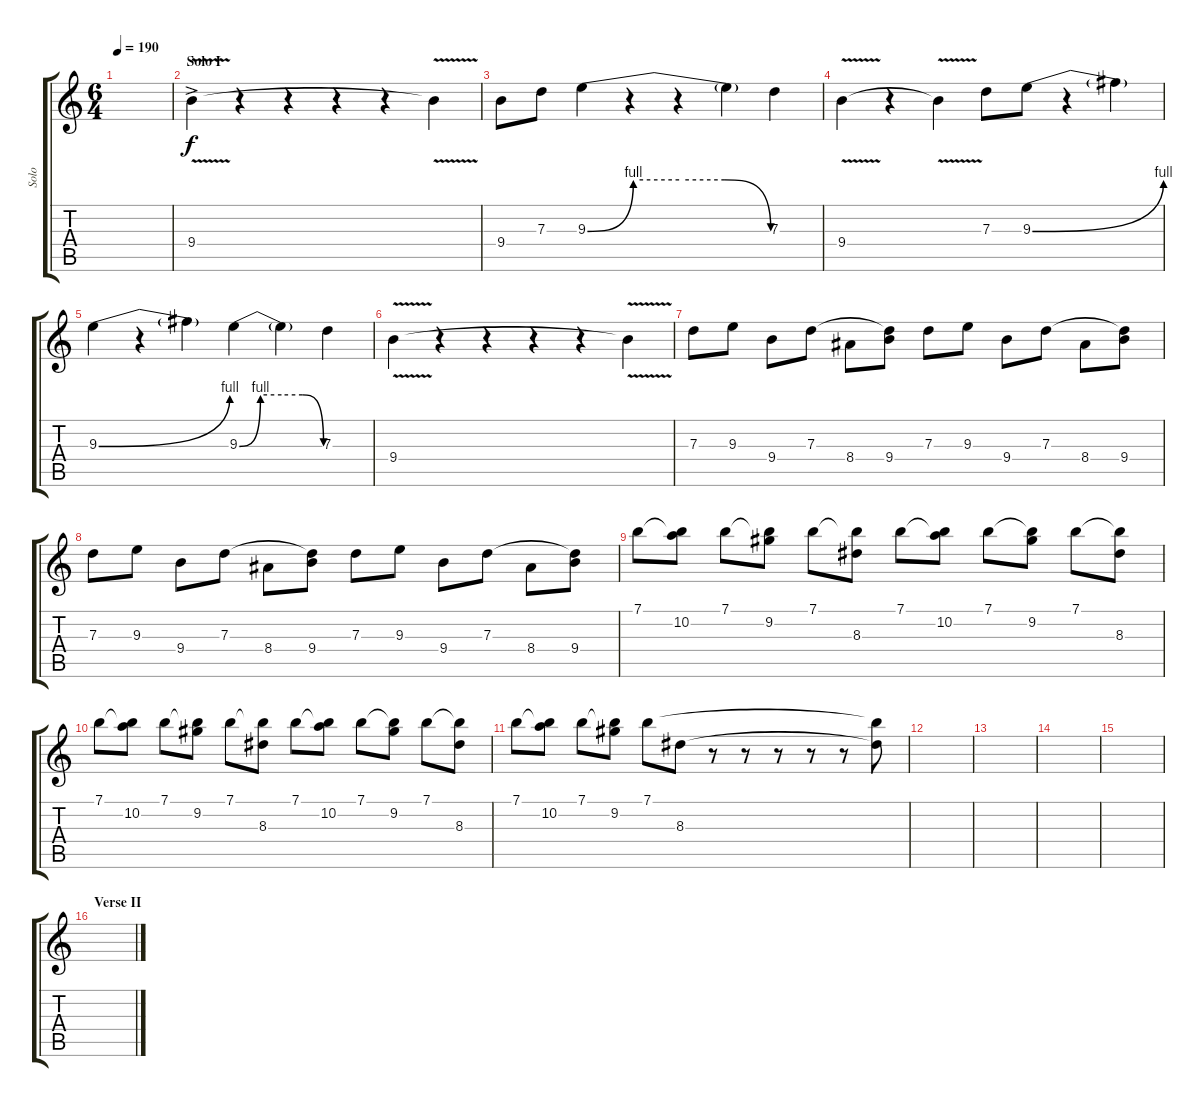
\track ("Solo" "Solo") {instrument overdrivenguitar}
\staff {score tabs}
\tuning (E4 B3 G3 D3 A2 E2) {hide}
\ts (6 4)
\tempo 190
\clef g2
\ks c
|
\section ("" "Solo I")
9.4{v ac}.4 r.4 r.4 r.4 r.4 9.4{t}.4{dy f} |
9.4.8 7.3.8 9.3{be (custom 0 0 15 4 30 4 45 4 60 0)}.4 r.4 r.4 9.3{t}.4 7.3.4 |
9.4{v}.4 r.4 9.4{t}.4 7.3.8 9.3{be (bend 0 0 60 4)}.8 r.4 9.3{t}.4 |
9.3{be (bend 0 0 60 4)}.4 r.4 9.3{t}.4 9.3{be (custom 0 0 15 4 30 4 45 4 60 0)}.4 9.3{t}.4 7.3.4 |
9.4{v}.4 r.4 r.4 r.4 r.4 9.4{t}.4 |
7.3.8 9.3.8 9.4.8 7.3.8 8.4.8 (7.3{t} 9.4).8 7.3.8 9.3.8 9.4.8 7.3.8 8.4.8 (7.3{t} 9.4).8 |
7.3.8 9.3.8 9.4.8 7.3.8 8.4.8 (7.3{t} 9.4).8 7.3.8 9.3.8 9.4.8 7.3.8 8.4.8 (7.3{t} 9.4).8 |
7.1.8 (7.1{t} 10.2).8 7.1.8 (7.1{t} 9.2).8 7.1.8 (7.1{t} 8.3).8 7.1.8 (7.1{t} 10.2).8 7.1.8 (7.1{t} 9.2).8 7.1.8 (7.1{t} 8.3).8 |
7.1.8 (7.1{t} 10.2).8 7.1.8 (7.1{t} 9.2).8 7.1.8 (7.1{t} 8.3).8 7.1.8 (7.1{t} 10.2).8 7.1.8 (7.1{t} 9.2).8 7.1.8 (7.1{t} 8.3).8 |
7.1.8 (7.1{t} 10.2).8 7.1.8 (7.1{t} 9.2).8 7.1.8 8.3.8 r.8 r.8 r.8 r.8 r.8 (7.1{t} 8.3{t}).8 |
|
|
|
|
\section ("" "Verse II")
